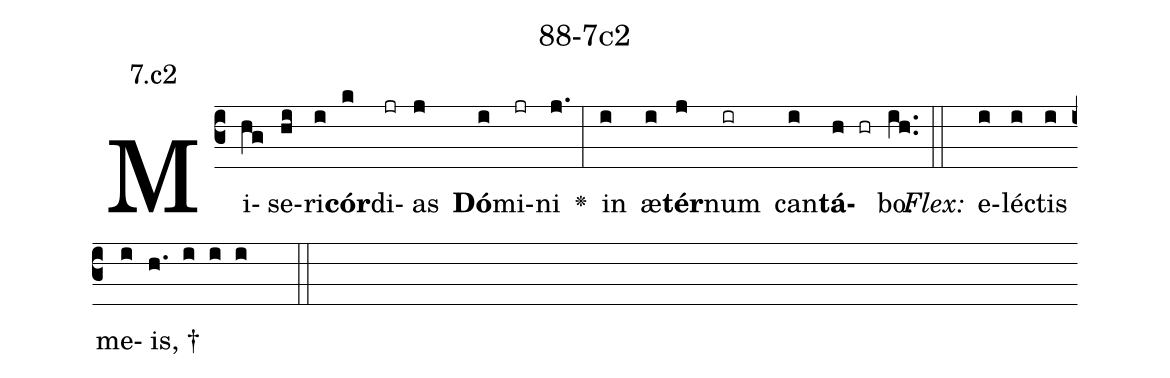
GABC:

name: 88-7c2;
annotation: 7.c2;
%%
(c3)Mi(hg)se(hi)ri(i)<b>cór</b>(k)di(jr)as(j) <b>Dó</b>(i)mi(jr)ni(j.) <v>\greheightstar</v>(:) in(i) æ(i)<b>tér</b>(j)num(ir) can(i)<b>tá</b>(h hr)bo.(ih..) (::)
<i>Flex:</i>()  e(i)léc(i)tis(i) me(i)is, †(h. i i i  ::)

%E(i) u(i) o(j) u(i) a(h) e.(ih..) (::)
